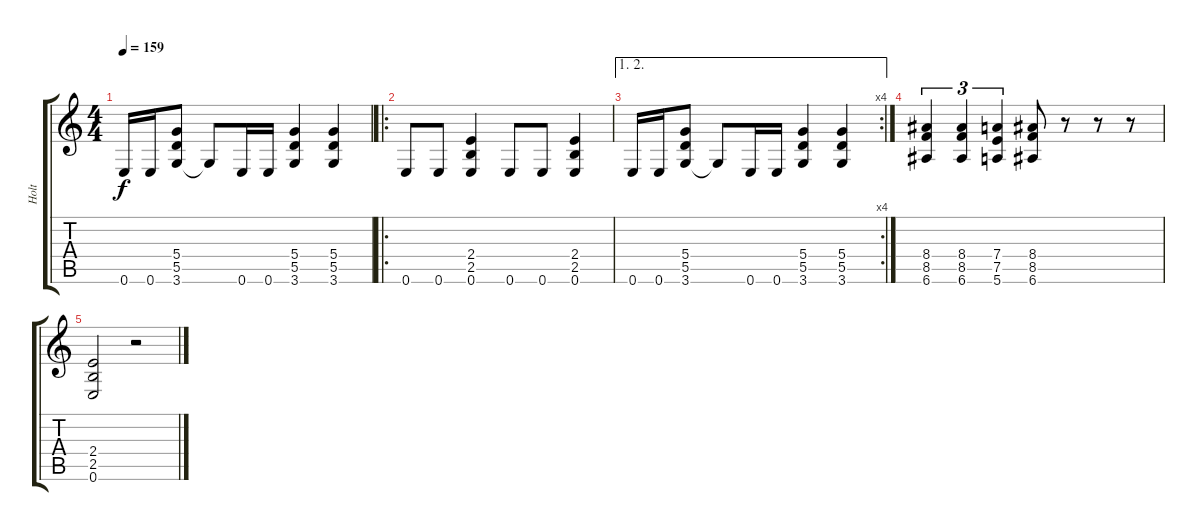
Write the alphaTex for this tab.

\track ("Holt" "Holt") {instrument distortionguitar}
\staff {score tabs}
\tuning (E4 B3 G3 D3 A2 E2) {hide}
\ts (4 4)
\tempo 159
\clef g2
\ks c
0.6.16{dy f} 0.6.16 (5.4 5.5 3.6).8 3.6{t}.8 0.6.16 0.6.16 (5.4 5.5 3.6).4 (5.4 5.5 3.6).4 |
\ro
0.6.8 0.6.8 (2.4 2.5 0.6).4 0.6.8 0.6.8 (2.4 2.5 0.6).4 |
\ae (1 2)
\rc 4
0.6.16 0.6.16 (5.4 5.5 3.6).8 3.6{t}.8 0.6.16 0.6.16 (5.4 5.5 3.6).4 (5.4 5.5 3.6).4 |
(8.4 8.5 6.6).4{tu (3 2)} (8.4 8.5 6.6).4{tu (3 2)} (7.4 7.5 5.6).4{tu (3 2)} (8.4 8.5 6.6).8 r.8 r.8 r.8 |
(2.4 2.5 0.6).2 r.2
